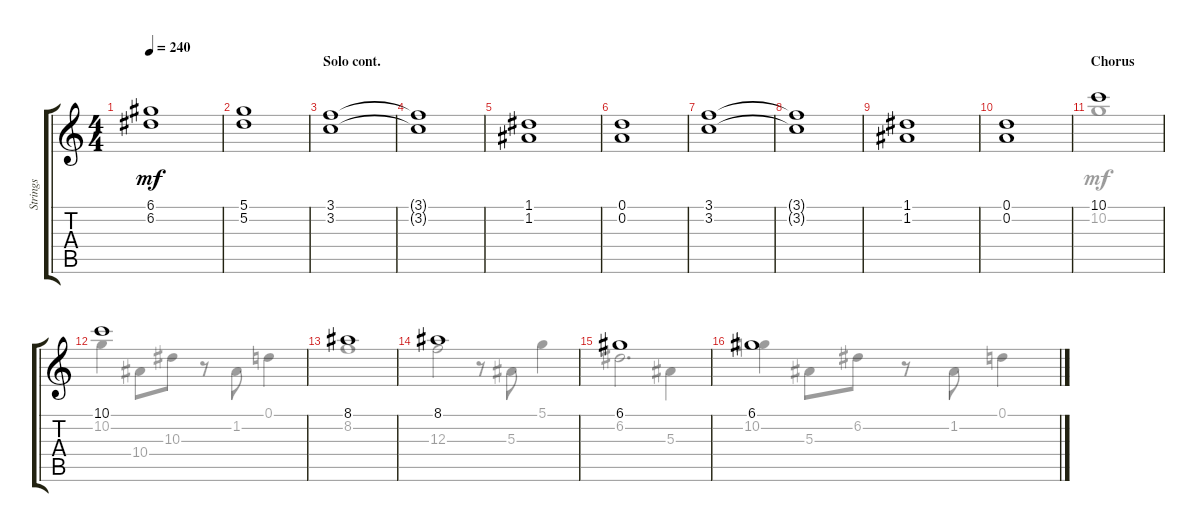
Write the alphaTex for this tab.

\track ("Strings" "Strings") {instrument electricguitarclean}
\staff {score tabs}
\tuning (D4 A3 F3 C3 G2 C2) {hide}
\voice
\ts (4 4)
\tempo 240
\clef g2
\ks aminor
(6.1 6.2).1{dy mf} |
(5.1 5.2).1 |
\section ("" "Solo cont.")
(3.1 3.2).1 |
(3.1{t} 3.2{t}).1 |
(1.1 1.2).1 |
(0.1 0.2).1 |
(3.1 3.2).1 |
(3.1{t} 3.2{t}).1 |
(1.1 1.2).1 |
(0.1 0.2).1 |
\section ("" "Chorus")
10.1.1 |
10.1.1 |
8.1.1 |
8.1.1 |
6.1.1 |
6.1.1
\voice
\clef g2
\ottava regular
\simile none
\ks aminor
|
|
|
|
|
|
|
|
|
|
10.2.1 |
10.2.4 10.4.8 10.3.8 r.8 1.2.8 0.1.4 |
8.2.1 |
12.3.2 r.8 5.3.8 5.1.4 |
6.2.2{d} 5.3.4 |
10.2.4 5.3.8 6.2.8 r.8 1.2.8 0.1.4
